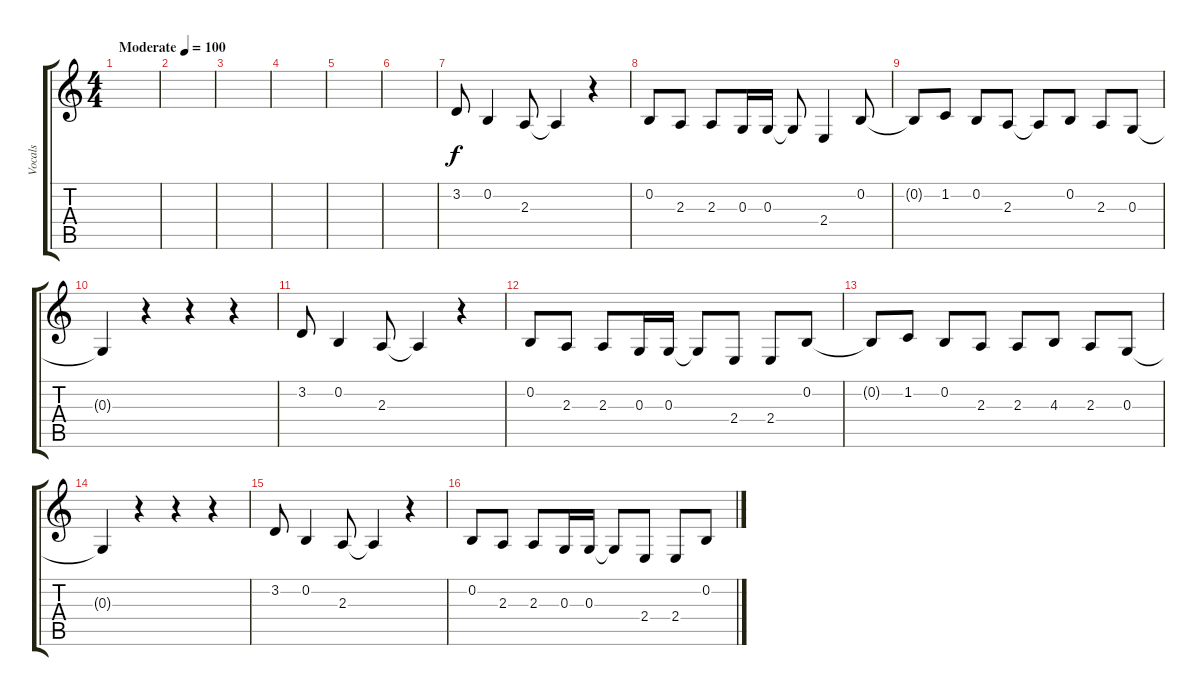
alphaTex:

\track ("Vocals" "Vocals") {instrument lead6voice}
\staff {score tabs}
\tuning (E4 B3 G3 D3 A2 E2) {hide}
\ts (4 4)
\tempo (100 "Moderate")
\clef g2
\ks c
|
|
|
|
|
|
3.2.8 0.2.4 2.3.8 2.3{t}.4 r.4 |
0.2.8 2.3.8 2.3.8 0.3.16 0.3.16 0.3{t}.8 2.4.4 0.2.8 |
0.2{t}.8 1.2.8 0.2.8 2.3.8 2.3{t}.8 0.2.8 2.3.8 0.3.8 |
0.3{t}.4 r.4 r.4 r.4 |
3.2.8 0.2.4 2.3.8 2.3{t}.4 r.4 |
0.2.8 2.3.8 2.3.8 0.3.16 0.3.16 0.3{t}.8 2.4.8 2.4.8 0.2.8 |
0.2{t}.8 1.2.8 0.2.8 2.3.8 2.3.8 4.3.8 2.3.8 0.3.8 |
0.3{t}.4 r.4 r.4 r.4 |
3.2.8 0.2.4 2.3.8 2.3{t}.4 r.4 |
0.2.8 2.3.8 2.3.8 0.3.16 0.3.16 0.3{t}.8 2.4.8 2.4.8 0.2.8
